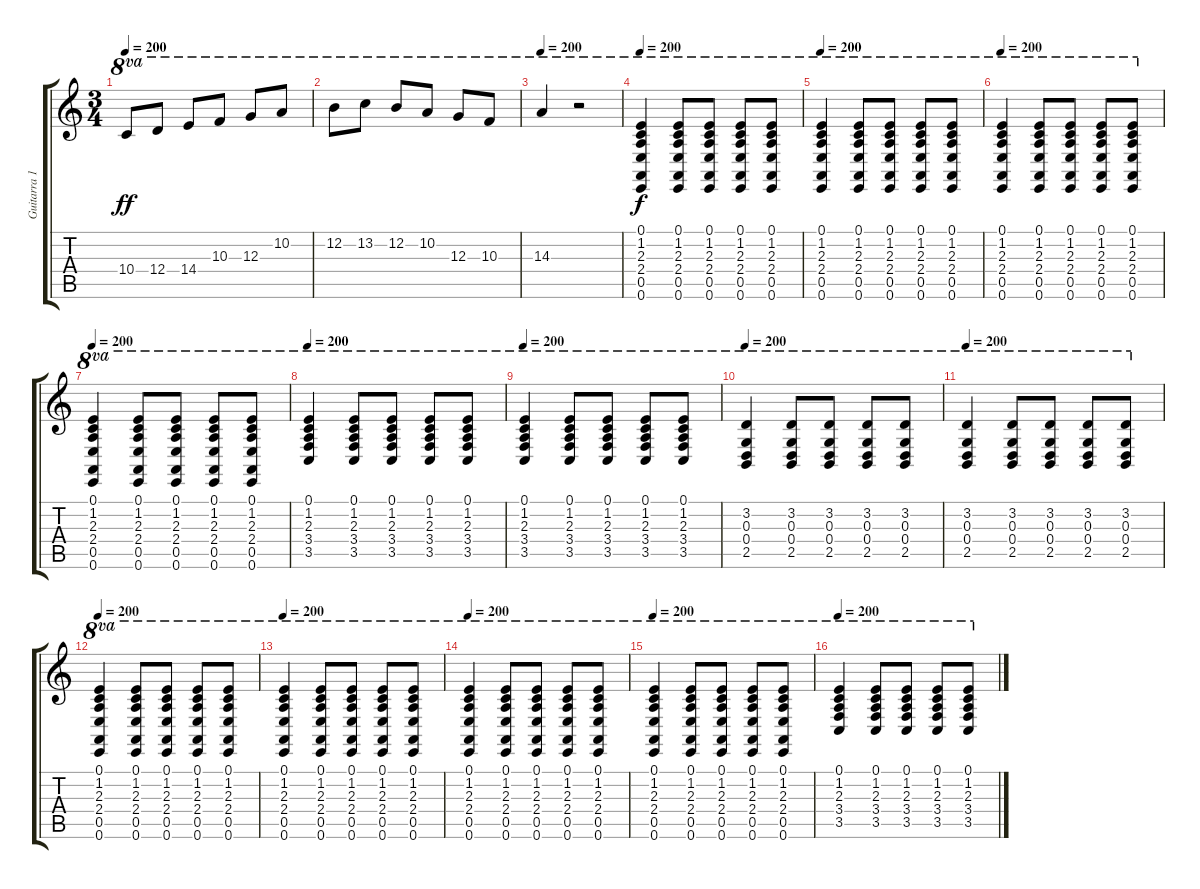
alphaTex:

\track ("Guitarra 1" "Guitarra 1") {instrument acousticguitarsteel}
\staff {score tabs}
\tuning (E4 B3 G3 D3 A2 E2) {hide}
\ts (3 4)
\tempo 200
\clef g2
\ks c
10.4.8{ot 8va dy ff instrument overdrivenguitar} 12.4.8{ot 8va instrument overdrivenguitar} 14.4.8{ot 8va instrument overdrivenguitar} 10.3.8{ot 8va instrument overdrivenguitar} 12.3.8{ot 8va instrument overdrivenguitar} 10.2.8{ot 8va instrument overdrivenguitar} |
12.2.8{ot 8va instrument overdrivenguitar} 13.2.8{ot 8va instrument overdrivenguitar} 12.2.8{ot 8va instrument overdrivenguitar} 10.2.8{ot 8va instrument overdrivenguitar} 12.3.8{ot 8va instrument overdrivenguitar} 10.3.8{ot 8va instrument overdrivenguitar} |
\tempo 200
14.3.4{ot 8va instrument overdrivenguitar} r.2{ot 8va instrument acousticguitarsteel} |
\tempo 200
(0.1 1.2 2.3 2.4 0.5 0.6).4{ot 8va dy f volume 9} (0.1 1.2 2.3 2.4 0.5 0.6).8{ot 8va} (0.1 1.2 2.3 2.4 0.5 0.6).8{ot 8va} (0.1 1.2 2.3 2.4 0.5 0.6).8{ot 8va} (0.1 1.2 2.3 2.4 0.5 0.6).8{ot 8va} |
\tempo 200
(0.1 1.2 2.3 2.4 0.5 0.6).4{ot 8va} (0.1 1.2 2.3 2.4 0.5 0.6).8{ot 8va} (0.1 1.2 2.3 2.4 0.5 0.6).8{ot 8va} (0.1 1.2 2.3 2.4 0.5 0.6).8{ot 8va} (0.1 1.2 2.3 2.4 0.5 0.6).8{ot 8va} |
\tempo 200
(0.1 1.2 2.3 2.4 0.5 0.6).4{ot 8va} (0.1 1.2 2.3 2.4 0.5 0.6).8{ot 8va} (0.1 1.2 2.3 2.4 0.5 0.6).8{ot 8va} (0.1 1.2 2.3 2.4 0.5 0.6).8{ot 8va} (0.1 1.2 2.3 2.4 0.5 0.6).8{ot 8va} |
\tempo 200
(0.1 1.2 2.3 2.4 0.5 0.6).4{ot 8va} (0.1 1.2 2.3 2.4 0.5 0.6).8{ot 8va} (0.1 1.2 2.3 2.4 0.5 0.6).8{ot 8va} (0.1 1.2 2.3 2.4 0.5 0.6).8{ot 8va} (0.1 1.2 2.3 2.4 0.5 0.6).8{ot 8va} |
\tempo 200
(0.1 1.2 2.3 3.4 3.5).4{ot 8va} (0.1 1.2 2.3 3.4 3.5).8{ot 8va} (0.1 1.2 2.3 3.4 3.5).8{ot 8va} (0.1 1.2 2.3 3.4 3.5).8{ot 8va} (0.1 1.2 2.3 3.4 3.5).8{ot 8va} |
\tempo 200
(0.1 1.2 2.3 3.4 3.5).4{ot 8va} (0.1 1.2 2.3 3.4 3.5).8{ot 8va} (0.1 1.2 2.3 3.4 3.5).8{ot 8va} (0.1 1.2 2.3 3.4 3.5).8{ot 8va} (0.1 1.2 2.3 3.4 3.5).8{ot 8va} |
\tempo 200
(3.2 0.3 0.4 2.5).4{ot 8va} (3.2 0.3 0.4 2.5).8{ot 8va} (3.2 0.3 0.4 2.5).8{ot 8va} (3.2 0.3 0.4 2.5).8{ot 8va} (3.2 0.3 0.4 2.5).8{ot 8va} |
\tempo 200
(3.2 0.3 0.4 2.5).4{ot 8va} (3.2 0.3 0.4 2.5).8{ot 8va} (3.2 0.3 0.4 2.5).8{ot 8va} (3.2 0.3 0.4 2.5).8{ot 8va} (3.2 0.3 0.4 2.5).8{ot 8va} |
\tempo 200
(0.1 1.2 2.3 2.4 0.5 0.6).4{ot 8va volume 9} (0.1 1.2 2.3 2.4 0.5 0.6).8{ot 8va} (0.1 1.2 2.3 2.4 0.5 0.6).8{ot 8va} (0.1 1.2 2.3 2.4 0.5 0.6).8{ot 8va} (0.1 1.2 2.3 2.4 0.5 0.6).8{ot 8va} |
\tempo 200
(0.1 1.2 2.3 2.4 0.5 0.6).4{ot 8va} (0.1 1.2 2.3 2.4 0.5 0.6).8{ot 8va} (0.1 1.2 2.3 2.4 0.5 0.6).8{ot 8va} (0.1 1.2 2.3 2.4 0.5 0.6).8{ot 8va} (0.1 1.2 2.3 2.4 0.5 0.6).8{ot 8va} |
\tempo 200
(0.1 1.2 2.3 2.4 0.5 0.6).4{ot 8va} (0.1 1.2 2.3 2.4 0.5 0.6).8{ot 8va} (0.1 1.2 2.3 2.4 0.5 0.6).8{ot 8va} (0.1 1.2 2.3 2.4 0.5 0.6).8{ot 8va} (0.1 1.2 2.3 2.4 0.5 0.6).8{ot 8va} |
\tempo 200
(0.1 1.2 2.3 2.4 0.5 0.6).4{ot 8va} (0.1 1.2 2.3 2.4 0.5 0.6).8{ot 8va} (0.1 1.2 2.3 2.4 0.5 0.6).8{ot 8va} (0.1 1.2 2.3 2.4 0.5 0.6).8{ot 8va} (0.1 1.2 2.3 2.4 0.5 0.6).8{ot 8va} |
\tempo 200
(0.1 1.2 2.3 3.4 3.5).4{ot 8va} (0.1 1.2 2.3 3.4 3.5).8{ot 8va} (0.1 1.2 2.3 3.4 3.5).8{ot 8va} (0.1 1.2 2.3 3.4 3.5).8{ot 8va} (0.1 1.2 2.3 3.4 3.5).8{ot 8va}
